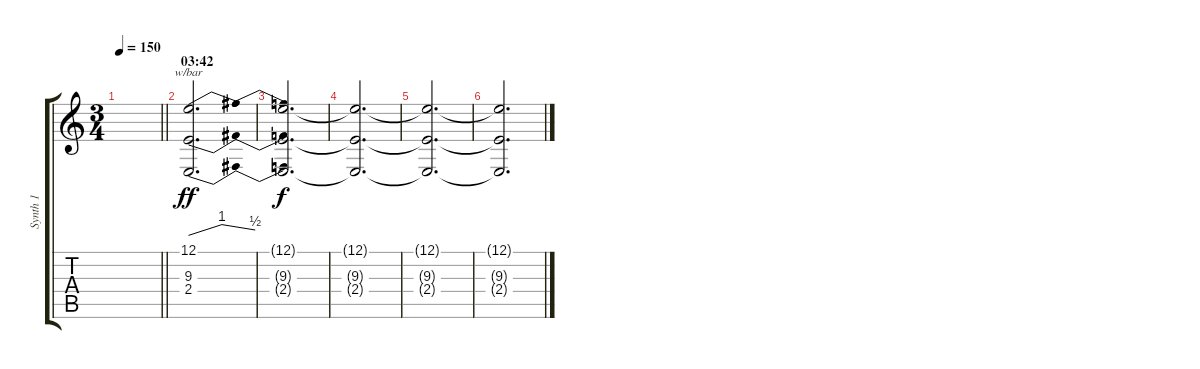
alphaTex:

\track ("Synth 1" "Synth 1") {instrument stringensemble2}
\staff {score tabs}
\tuning (E4 B3 G3 D3 A2 E2) {hide}
\ts (3 4)
\tempo 150
\clef g2
\barLineRight lightlight
\ks c
|
\section ("" "03:42")
(12.1 9.3 2.4).2{d tbe (dip default 0 0 17 4 60 2) dy ff volume 11 instrument choiraahs} |
(12.1{t} 9.3{t} 2.4{t}).2{d dy f} |
(12.1{t} 9.3{t} 2.4{t}).2{d volume 5} |
(12.1{t} 9.3{t} 2.4{t}).2{d} |
(12.1{t} 9.3{t} 2.4{t}).2{d}
